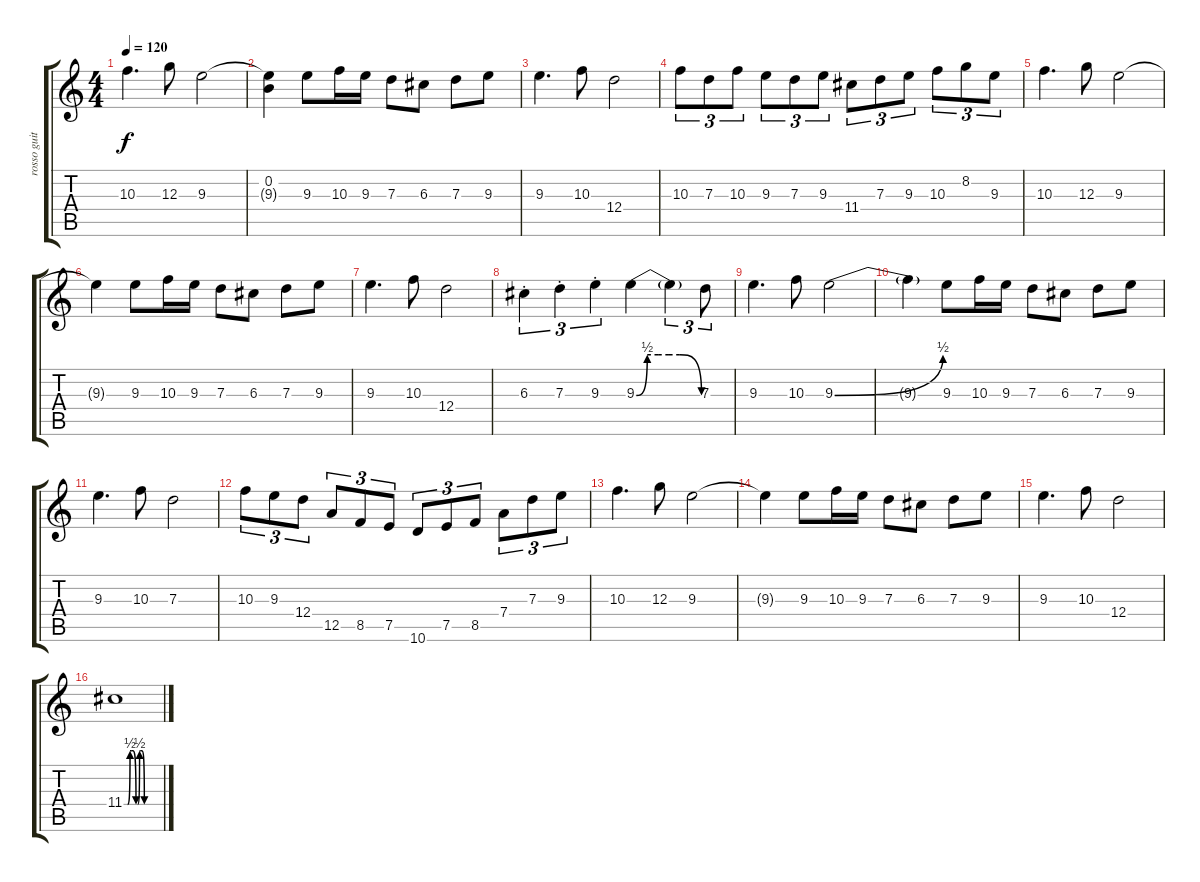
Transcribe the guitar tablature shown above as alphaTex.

\track ("rosso guitar" "rosso guit") {instrument electricguitarjazz}
\staff {score tabs}
\tuning (E4 B3 G3 D3 A2 E2) {hide}
\ts (4 4)
\tempo 120
\clef g2
\ks c
10.3.4{d dy f} 12.3.8 9.3.2 |
(0.2 9.3{t}).4 9.3.8 10.3.16 9.3.16 7.3.8 6.3.8 7.3.8 9.3.8 |
9.3.4{d} 10.3.8 12.4.2 |
10.3.8{tu (3 2)} 7.3.8{tu (3 2)} 10.3.8{tu (3 2)} 9.3.8{tu (3 2)} 7.3.8{tu (3 2)} 9.3.8{tu (3 2)} 11.4.8{tu (3 2)} 7.3.8{tu (3 2)} 9.3.8{tu (3 2)} 10.3.8{tu (3 2)} 8.2.8{tu (3 2)} 9.3.8{tu (3 2)} |
10.3.4{d} 12.3.8 9.3.2 |
9.3{t}.4 9.3.8 10.3.16 9.3.16 7.3.8 6.3.8 7.3.8 9.3.8 |
9.3.4{d} 10.3.8 12.4.2 |
6.3{st}.4{tu (3 2)} 7.3{st}.4{tu (3 2)} 9.3{st}.4{tu (3 2)} 9.3{be (custom 0 0 10 2 20 2 30 2 40 2 60 0)}.4 9.3{t}.4{tu (3 2)} 7.3.8{tu (3 2)} |
9.3.4{d} 10.3.8 9.3{be (bend 0 0 60 2)}.2 |
9.3{t}.4 9.3.8 10.3.16 9.3.16 7.3.8 6.3.8 7.3.8 9.3.8 |
9.3.4{d} 10.3.8 7.3.2 |
10.3.8{tu (3 2)} 9.3.8{tu (3 2)} 12.4.8{tu (3 2)} 12.5.8{tu (3 2)} 8.5.8{tu (3 2)} 7.5.8{tu (3 2)} 10.6.8{tu (3 2)} 7.5.8{tu (3 2)} 8.5.8{tu (3 2)} 7.4.8{tu (3 2)} 7.3.8{tu (3 2)} 9.3.8{tu (3 2)} |
10.3.4{d} 12.3.8 9.3.2 |
9.3{t}.4 9.3.8 10.3.16 9.3.16 7.3.8 6.3.8 7.3.8 9.3.8 |
9.3.4{d} 10.3.8 12.4.2 |
11.4{be (custom 0 0 6 0 10 2 13 2 15 2 20 0 23 0 26 2 28 2 30 2 34 0 39 0 58 0 60 0)}.1
